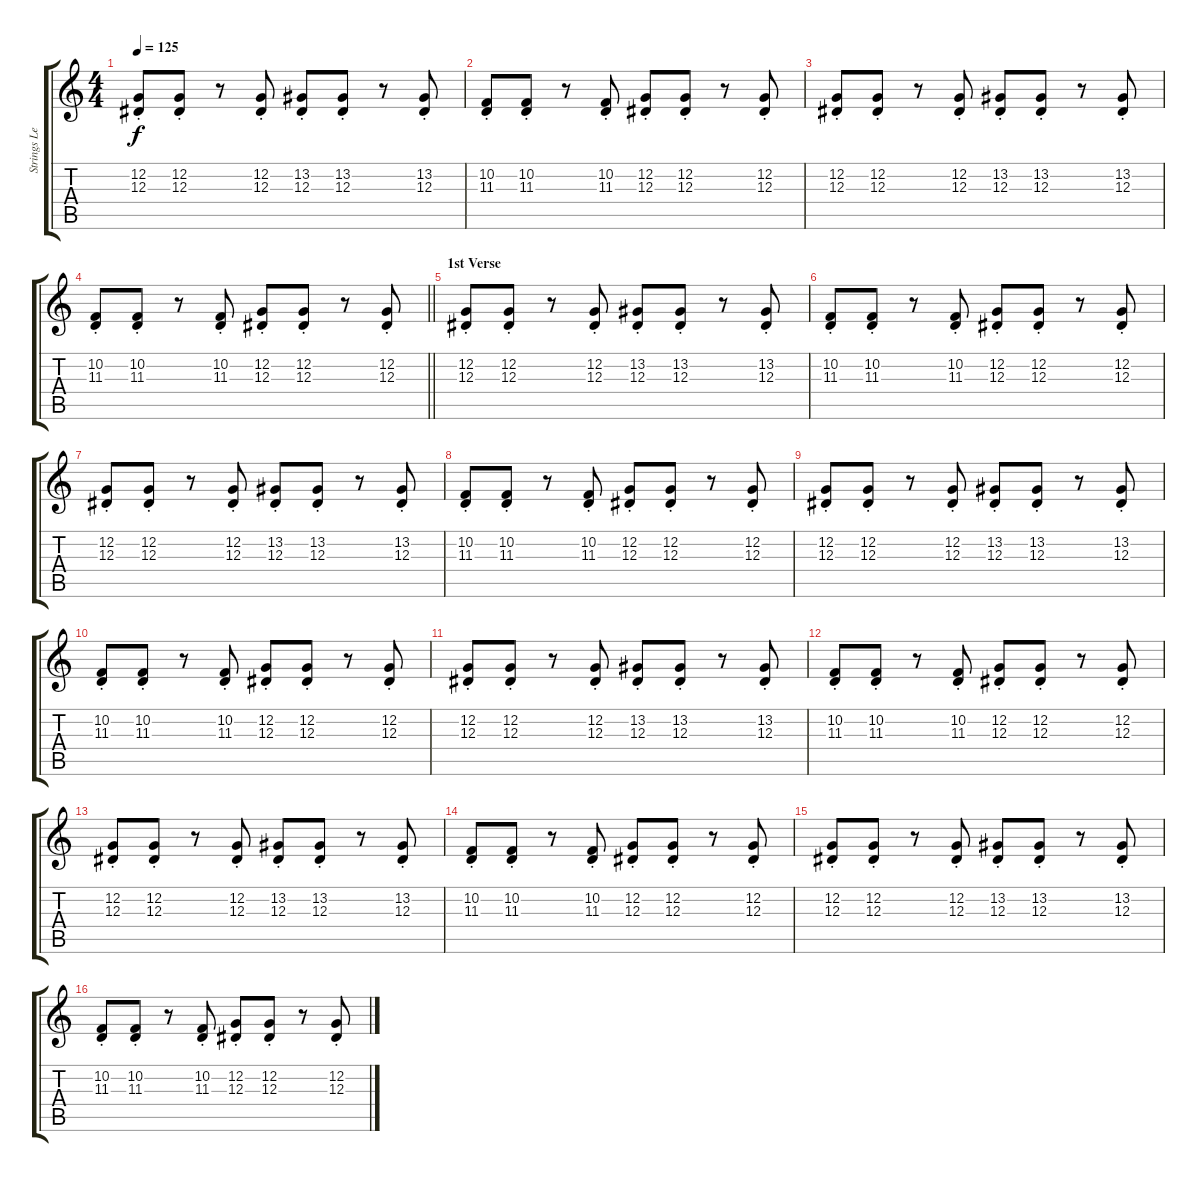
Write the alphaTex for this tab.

\track ("Strings Left" "Strings Le") {instrument stringensemble1}
\staff {score tabs}
\tuning (C4 G3 Eb3 Bb2 F2 C2) {hide}
\ts (4 4)
\tempo 125
\clef g2
\ks c
(12.2{st} 12.3{st}).8{dy f} (12.2{st} 12.3{st}).8 r.8 (12.2{st} 12.3{st}).8 (13.2{st} 12.3{st}).8 (13.2{st} 12.3{st}).8 r.8 (13.2{st} 12.3{st}).8 |
(10.2{st} 11.3{st}).8 (10.2{st} 11.3{st}).8 r.8 (10.2{st} 11.3{st}).8 (12.2{st} 12.3{st}).8 (12.2{st} 12.3{st}).8 r.8 (12.2{st} 12.3{st}).8 |
(12.2{st} 12.3{st}).8 (12.2{st} 12.3{st}).8 r.8 (12.2{st} 12.3{st}).8 (13.2{st} 12.3{st}).8 (13.2{st} 12.3{st}).8 r.8 (13.2{st} 12.3{st}).8 |
\barLineRight lightlight
(10.2{st} 11.3{st}).8 (10.2{st} 11.3{st}).8 r.8 (10.2{st} 11.3{st}).8 (12.2{st} 12.3{st}).8 (12.2{st} 12.3{st}).8 r.8 (12.2{st} 12.3{st}).8 |
\section ("" "1st Verse")
(12.2{st} 12.3{st}).8 (12.2{st} 12.3{st}).8 r.8 (12.2{st} 12.3{st}).8 (13.2{st} 12.3{st}).8 (13.2{st} 12.3{st}).8 r.8 (13.2{st} 12.3{st}).8 |
(10.2{st} 11.3{st}).8 (10.2{st} 11.3{st}).8 r.8 (10.2{st} 11.3{st}).8 (12.2{st} 12.3{st}).8 (12.2{st} 12.3{st}).8 r.8 (12.2{st} 12.3{st}).8 |
(12.2{st} 12.3{st}).8 (12.2{st} 12.3{st}).8 r.8 (12.2{st} 12.3{st}).8 (13.2{st} 12.3{st}).8 (13.2{st} 12.3{st}).8 r.8 (13.2{st} 12.3{st}).8 |
(10.2{st} 11.3{st}).8 (10.2{st} 11.3{st}).8 r.8 (10.2{st} 11.3{st}).8 (12.2{st} 12.3{st}).8 (12.2{st} 12.3{st}).8 r.8 (12.2{st} 12.3{st}).8 |
(12.2{st} 12.3{st}).8 (12.2{st} 12.3{st}).8 r.8 (12.2{st} 12.3{st}).8 (13.2{st} 12.3{st}).8 (13.2{st} 12.3{st}).8 r.8 (13.2{st} 12.3{st}).8 |
(10.2{st} 11.3{st}).8 (10.2{st} 11.3{st}).8 r.8 (10.2{st} 11.3{st}).8 (12.2{st} 12.3{st}).8 (12.2{st} 12.3{st}).8 r.8 (12.2{st} 12.3{st}).8 |
(12.2{st} 12.3{st}).8 (12.2{st} 12.3{st}).8 r.8 (12.2{st} 12.3{st}).8 (13.2{st} 12.3{st}).8 (13.2{st} 12.3{st}).8 r.8 (13.2{st} 12.3{st}).8 |
(10.2{st} 11.3{st}).8 (10.2{st} 11.3{st}).8 r.8 (10.2{st} 11.3{st}).8 (12.2{st} 12.3{st}).8 (12.2{st} 12.3{st}).8 r.8 (12.2{st} 12.3{st}).8 |
(12.2{st} 12.3{st}).8 (12.2{st} 12.3{st}).8 r.8 (12.2{st} 12.3{st}).8 (13.2{st} 12.3{st}).8 (13.2{st} 12.3{st}).8 r.8 (13.2{st} 12.3{st}).8 |
(10.2{st} 11.3{st}).8 (10.2{st} 11.3{st}).8 r.8 (10.2{st} 11.3{st}).8 (12.2{st} 12.3{st}).8 (12.2{st} 12.3{st}).8 r.8 (12.2{st} 12.3{st}).8 |
(12.2{st} 12.3{st}).8 (12.2{st} 12.3{st}).8 r.8 (12.2{st} 12.3{st}).8 (13.2{st} 12.3{st}).8 (13.2{st} 12.3{st}).8 r.8 (13.2{st} 12.3{st}).8 |
(10.2{st} 11.3{st}).8 (10.2{st} 11.3{st}).8 r.8 (10.2{st} 11.3{st}).8 (12.2{st} 12.3{st}).8 (12.2{st} 12.3{st}).8 r.8 (12.2{st} 12.3{st}).8
